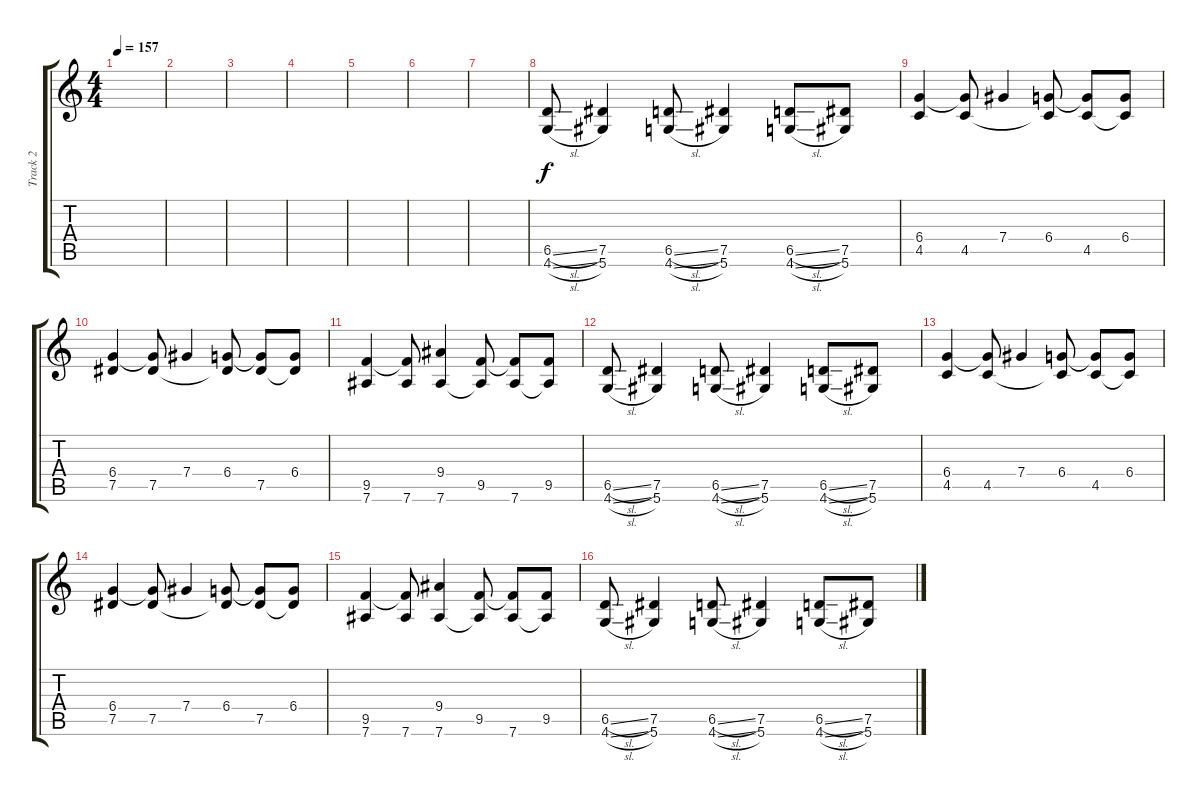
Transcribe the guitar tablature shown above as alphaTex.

\track ("Track 2" "Track 2") {instrument distortionguitar}
\staff {score tabs}
\tuning (Eb4 Bb3 Gb3 Db3 Ab2 Eb2) {hide}
\ts (4 4)
\tempo 157
\clef g2
\ks c
|
|
|
|
|
|
|
(6.5{sl} 4.6{sl}).8 (7.5 5.6).4 (6.5{sl} 4.6{sl}).8 (7.5 5.6).4 (6.5{sl} 4.6{sl}).8 (7.5 5.6).8 |
(6.4 4.5).4 (6.4{t} 4.5).8 7.4.4 (6.4 4.5{t}).8 (6.4{t} 4.5).8 (6.4 4.5{t}).8 |
(6.4 7.5).4 (6.4{t} 7.5).8 7.4.4 (6.4 7.5{t}).8 (6.4{t} 7.5).8 (6.4 7.5{t}).8 |
(9.5 7.6).4 (9.5{t} 7.6).8 (9.4 7.6).4 (9.5 7.6{t}).8 (9.5{t} 7.6).8 (9.5 7.6{t}).8 |
(6.5{sl} 4.6{sl}).8 (7.5 5.6).4 (6.5{sl} 4.6{sl}).8 (7.5 5.6).4 (6.5{sl} 4.6{sl}).8 (7.5 5.6).8 |
(6.4 4.5).4 (6.4{t} 4.5).8 7.4.4 (6.4 4.5{t}).8 (6.4{t} 4.5).8 (6.4 4.5{t}).8 |
(6.4 7.5).4 (6.4{t} 7.5).8 7.4.4 (6.4 7.5{t}).8 (6.4{t} 7.5).8 (6.4 7.5{t}).8 |
(9.5 7.6).4 (9.5{t} 7.6).8 (9.4 7.6).4 (9.5 7.6{t}).8 (9.5{t} 7.6).8 (9.5 7.6{t}).8 |
(6.5{sl} 4.6{sl}).8 (7.5 5.6).4 (6.5{sl} 4.6{sl}).8 (7.5 5.6).4 (6.5{sl} 4.6{sl}).8 (7.5 5.6).8
